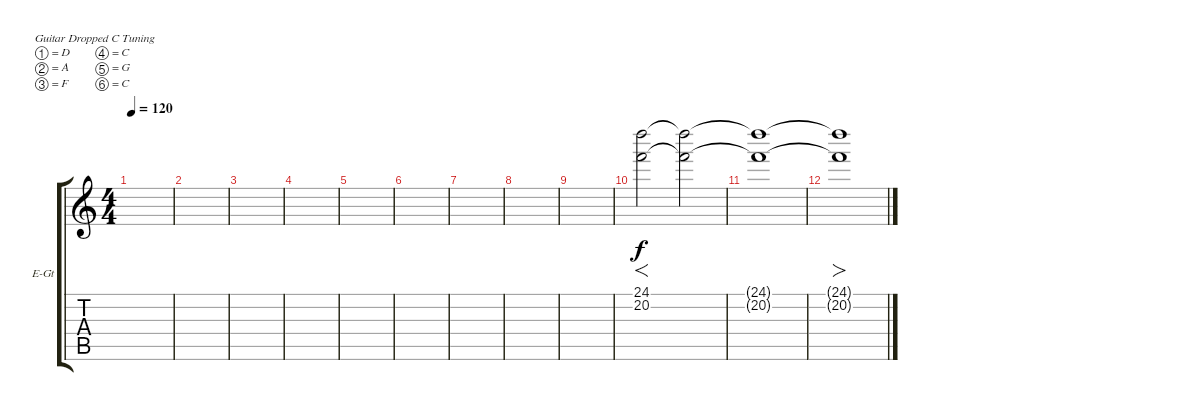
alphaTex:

\bracketExtendMode groupsimilarinstruments
\firstSystemTrackNameOrientation horizontal
\otherSystemsTrackNameOrientation horizontal
\track ("Electric Guitar" "E-Gt") {instrument distortionguitar}
\staff {score tabs}
\tuning (D4 A3 F3 C3 G2 C2)
\ts (4 4)
\tempo 120
\clef g2
\ks c
|
|
|
|
|
|
|
|
|
(20.2 24.1).2{f dy f} (20.2{t} 24.1{t}).2 |
(20.2{t} 24.1{t}).1 |
(20.2{t} 24.1{t}).1{fo}
